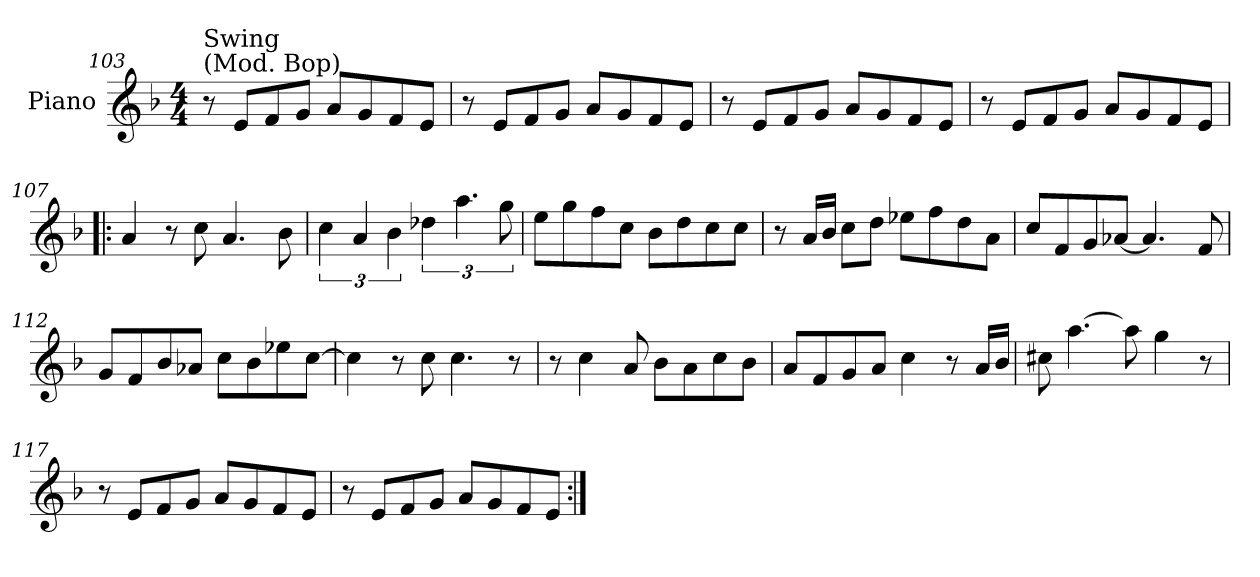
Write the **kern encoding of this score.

**kern
*part1
*staff1
*I"Piano
*I'Pno.
!!LO:PB:g=z
*clefG2
*k[b-]
*M4/4
*MM160
=103
!LO:TX:a:t=(Mod. Bop)
!LO:TX:t=Swing
8r
8e/L
8f/
8g/J
8a/L
8g/
8f/
8e/J
=104
8r
8e/L
8f/
8g/J
8a/L
8g/
8f/
8e/J
=105
8r
8e/L
8f/
8g/J
8a/L
8g/
8f/
8e/J
=106
8r
8e/L
8f/
8g/J
8a/L
8g/
8f/
8e/J
!!LO:LB:g=z
=107!|:
4a/
8r
8cc\
4.a/
8b-\
=108
6cc\
6a/
6b-\
6dd-X\
6.aa\
12gg\
=109
8ee\L
8gg\
8ff\
8cc\J
8b-\L
8dd\
8cc\
8cc\J
=110
8r
16a/LL
16b-/JJ
8cc\L
8dd\J
8ee-X\L
8ff\
8dd\
8a\J
!!LO:LB:g=z
=111
8cc/L
8f/
8g/
[8a-X/J
4.a-/]
8f/
=112
8g/L
8f/
8b-/
8a-X/J
8cc\L
8b-\
8ee-X\
[8cc\J
=113
4cc\]
8r
8cc\
4.cc\
8r
=114
8r
4cc\
8a/
8b-\L
8a\
8cc\
8b-\J
!!LO:LB:g=z
=115
8a/L
8f/
8g/
8a/J
4cc\
8r
16a/LL
16b-/JJ
=116
8cc#X\
[4.aa\
8aa\]
4gg\
8r
=117
8r
8e/L
8f/
8g/J
8a/L
8g/
8f/
8e/J
=118
8r
8e/L
8f/
8g/J
8a/L
8g/
8f/
8e/J
=:|!
*-
